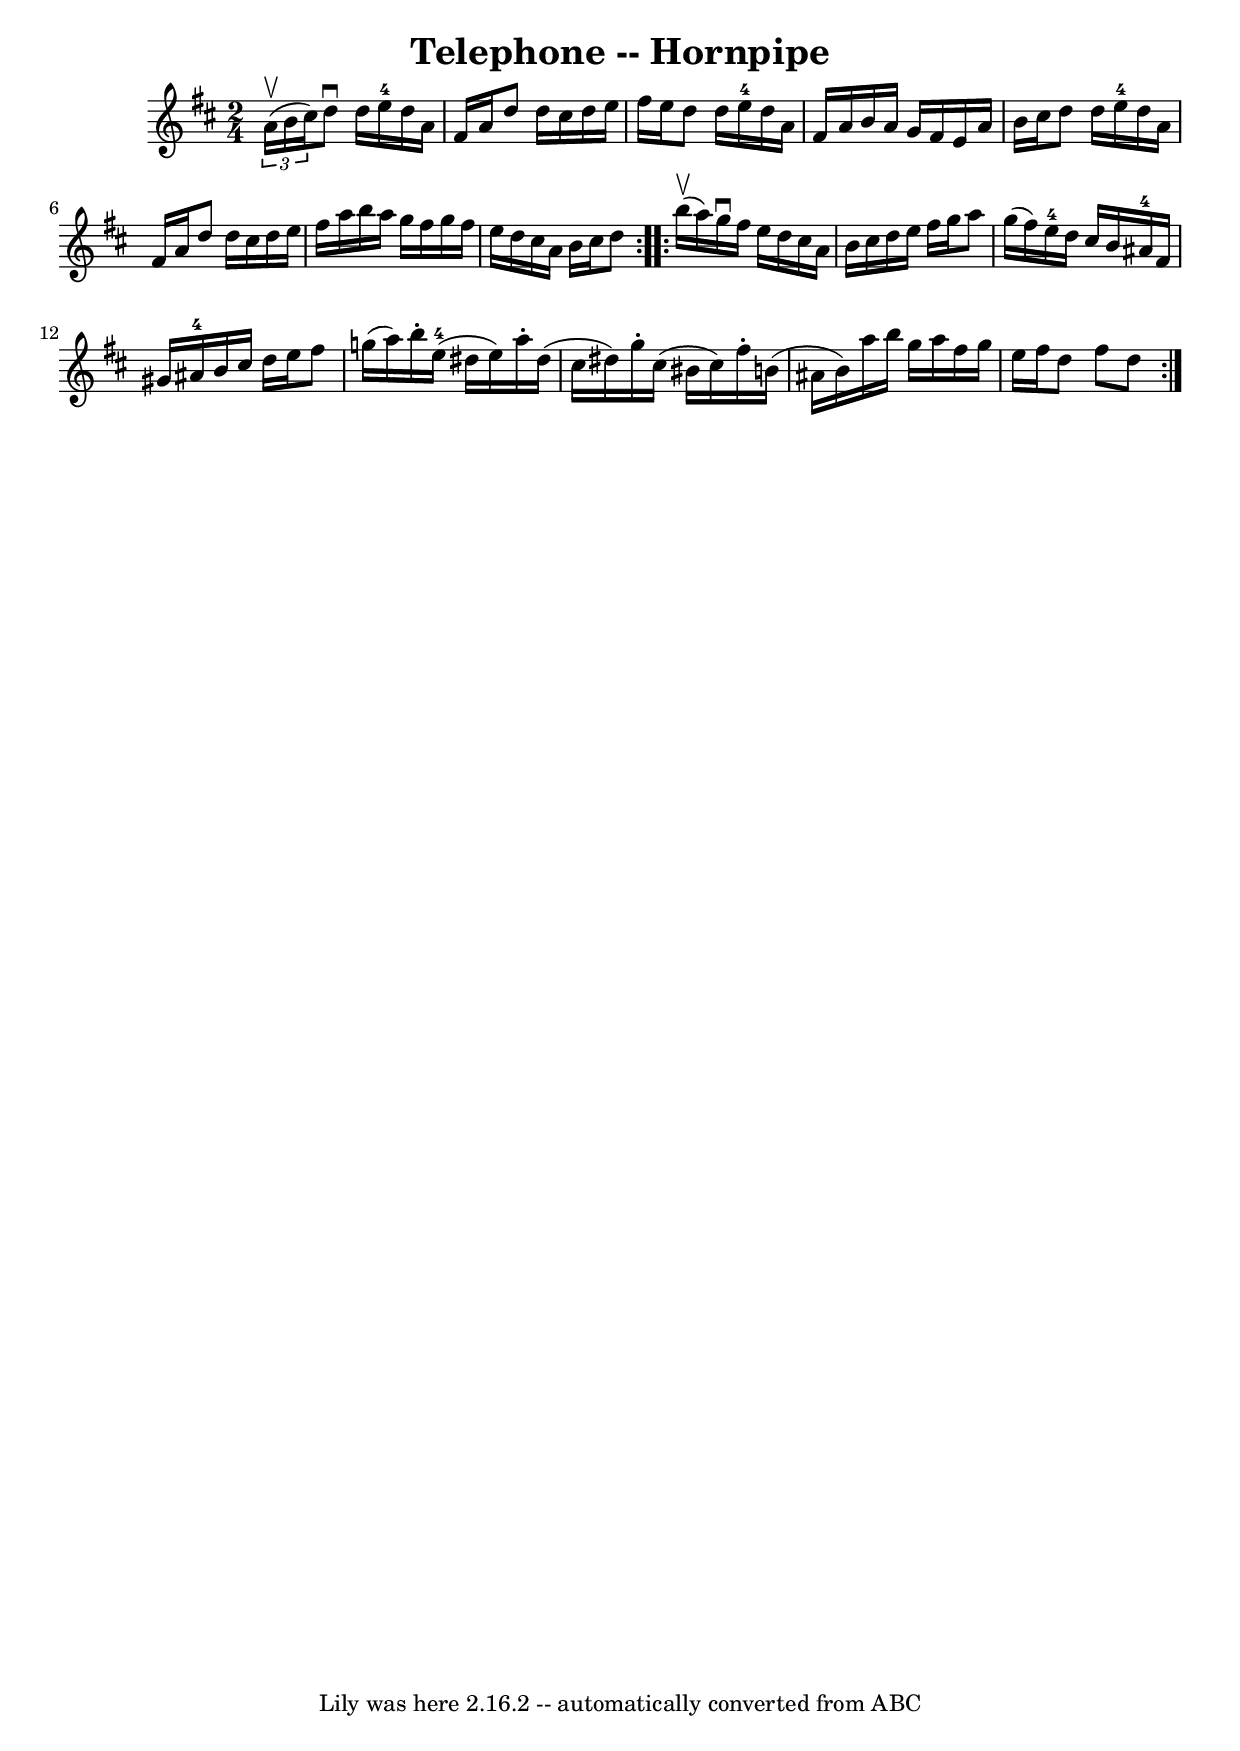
\version "2.7.40"
\include "Mammoth.ily"
\header {
	%% book = "Cole's 1000 Fiddle Tunes"
	crossRefNumber = "1"
	footnotes = ""
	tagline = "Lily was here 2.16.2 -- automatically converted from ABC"
	title = "Telephone -- Hornpipe"
}
voicedefault =  {


\repeat volta 2 {
\time 2/4 \key d \major   \times 2/3 { a'16 (^\upbow b'16 cis''16) } 
|
 d''8^\downbow d''16 e''16-4 d''16 a'16 fis'16    
a'16  |
 d''8 d''16 cis''16 d''16 e''16 fis''16 e''16 
 |
 d''8 d''16 e''16-4 d''16 a'16 fis'16 a'16  
|
 b'16 a'16 g'16 fis'16 e'16 a'16 b'16 cis''16  
|
 d''8 d''16 e''16-4 d''16 a'16 fis'16 a'16  
|
 d''8 d''16 cis''16 d''16 e''16 fis''16 a''16  
|
 b''16 a''16 g''16 fis''16 g''16 fis''16 e''16    
d''16  |
 cis''16 a'16 b'16 cis''16 d''8  }     
\repeat volta 2 { b''16 (^\upbow a''16) |
 g''16^\downbow   
fis''16 e''16 d''16 cis''16 a'16 b'16 cis''16  |
   
d''16 e''16 fis''16 g''16 a''8 g''16 (fis''16) |
    
 e''16-4 d''16 cis''16 b'16 ais'16-4 fis'16 gis'16    
ais'16-4 |
 b'16 cis''16 d''16 e''16 fis''8 g''!16 (
 a''16) |
 b''16 -. e''16-4(dis''16 e''16) a''16 
-. dis''16 (cis''16 dis''16) |
 g''16 -. cis''16 (
bis'16 cis''16) fis''16 -. b'!16 (ais'16 b'16) |
     
a''16 b''16 g''16 a''16 fis''16 g''16 e''16 fis''16  
|
 d''8 fis''8 d''8  }   
}

\score{
    <<

	\context Staff="default"
	{
	    \voicedefault 
	}

    >>
	\layout {
	}
	\midi {}
}
